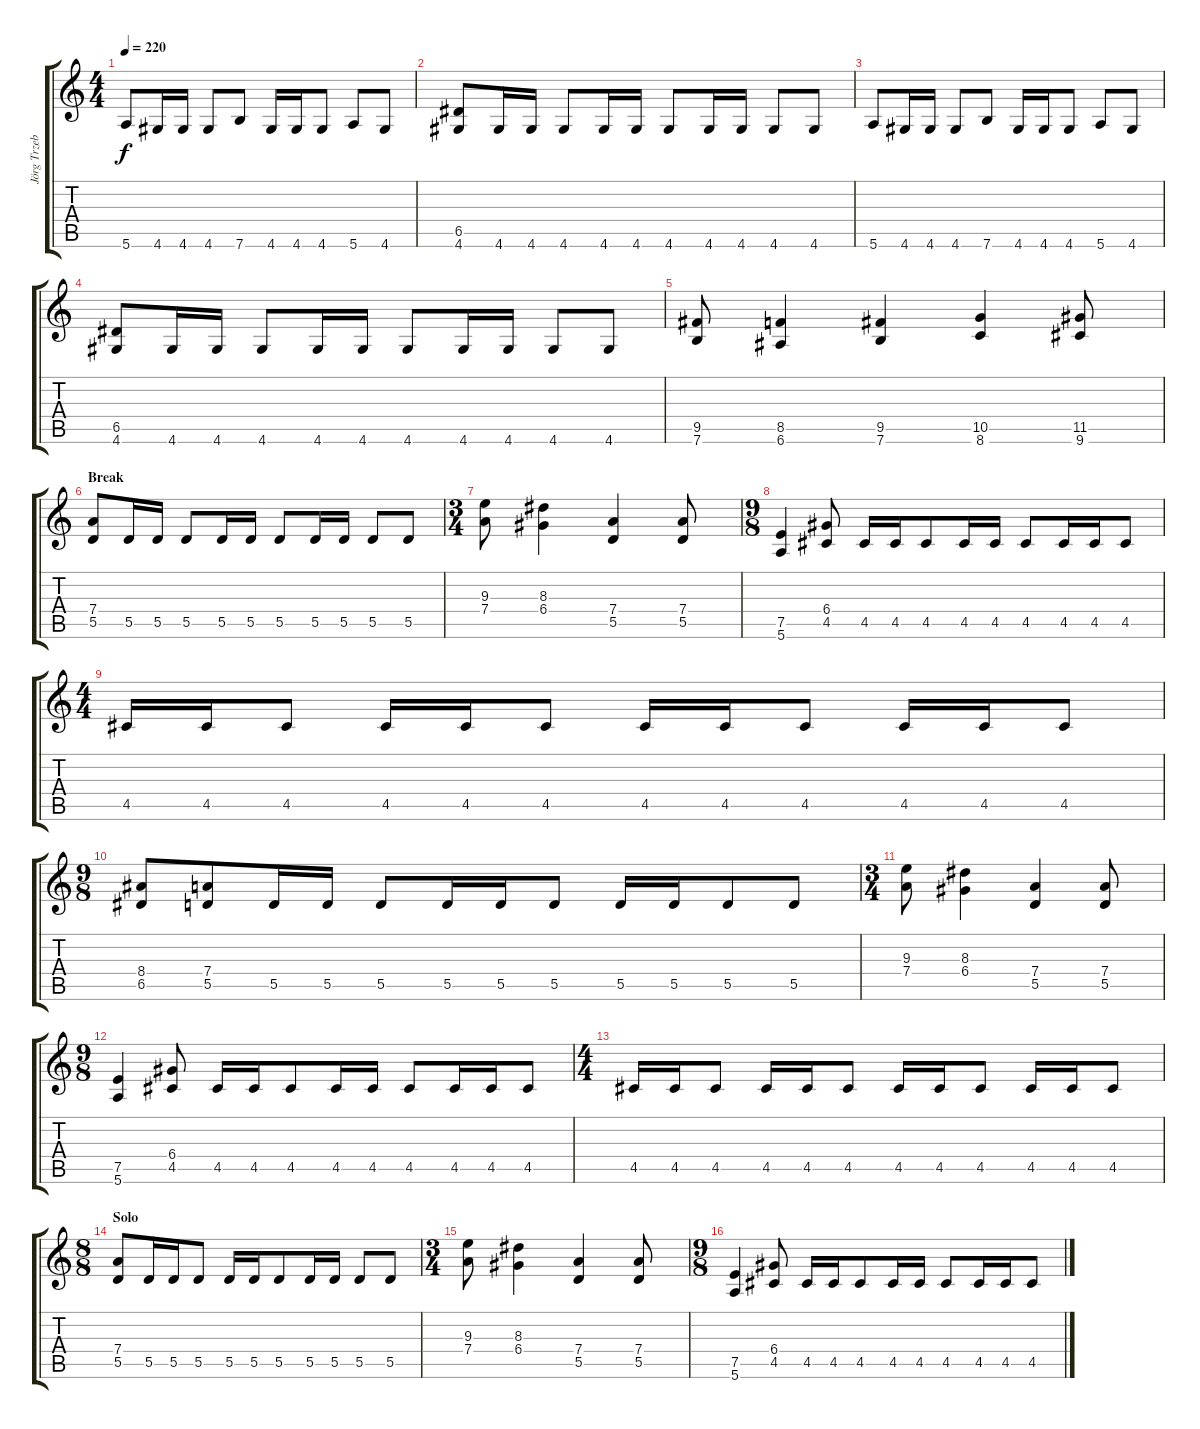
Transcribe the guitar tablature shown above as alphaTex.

\track ("Jörg Trzebiatowski" "Jörg Trzeb") {instrument distortionguitar}
\staff {score tabs}
\tuning (E4 B3 G3 D3 A2 E2) {hide}
\ts (4 4)
\tempo 220
\clef g2
\ks c
5.6.8{dy f} 4.6.16 4.6.16 4.6.8 7.6.8 4.6.16 4.6.16 4.6.8 5.6.8 4.6.8 |
(6.5 4.6).8 4.6.16 4.6.16 4.6.8 4.6.16 4.6.16 4.6.8 4.6.16 4.6.16 4.6.8 4.6.8 |
5.6.8 4.6.16 4.6.16 4.6.8 7.6.8 4.6.16 4.6.16 4.6.8 5.6.8 4.6.8 |
(6.5 4.6).8 4.6.16 4.6.16 4.6.8 4.6.16 4.6.16 4.6.8 4.6.16 4.6.16 4.6.8 4.6.8 |
(9.5 7.6).8 (8.5 6.6).4 (9.5 7.6).4 (10.5 8.6).4 (11.5 9.6).8 |
\section ("" "Break")
(7.4 5.5).8 5.5.16 5.5.16 5.5.8 5.5.16 5.5.16 5.5.8 5.5.16 5.5.16 5.5.8 5.5.8 |
\ts (3 4)
(9.3 7.4).8 (8.3 6.4).4 (7.4 5.5).4 (7.4 5.5).8 |
\ts (9 8)
(7.5 5.6).4 (6.4 4.5).8 4.5.16 4.5.16 4.5.8 4.5.16 4.5.16 4.5.8 4.5.16 4.5.16 4.5.8 |
\ts (4 4)
4.5.16 4.5.16 4.5.8 4.5.16 4.5.16 4.5.8 4.5.16 4.5.16 4.5.8 4.5.16 4.5.16 4.5.8 |
\ts (9 8)
(8.4 6.5).8 (7.4 5.5).8 5.5.16 5.5.16 5.5.8 5.5.16 5.5.16 5.5.8 5.5.16 5.5.16 5.5.8 5.5.8 |
\ts (3 4)
(9.3 7.4).8 (8.3 6.4).4 (7.4 5.5).4 (7.4 5.5).8 |
\ts (9 8)
(7.5 5.6).4 (6.4 4.5).8 4.5.16 4.5.16 4.5.8 4.5.16 4.5.16 4.5.8 4.5.16 4.5.16 4.5.8 |
\ts (4 4)
4.5.16 4.5.16 4.5.8 4.5.16 4.5.16 4.5.8 4.5.16 4.5.16 4.5.8 4.5.16 4.5.16 4.5.8 |
\ts (8 8)
\section ("" "Solo")
(7.4 5.5).8 5.5.16 5.5.16 5.5.8 5.5.16 5.5.16 5.5.8 5.5.16 5.5.16 5.5.8 5.5.8 |
\ts (3 4)
(9.3 7.4).8 (8.3 6.4).4 (7.4 5.5).4 (7.4 5.5).8 |
\ts (9 8)
(7.5 5.6).4 (6.4 4.5).8 4.5.16 4.5.16 4.5.8 4.5.16 4.5.16 4.5.8 4.5.16 4.5.16 4.5.8
